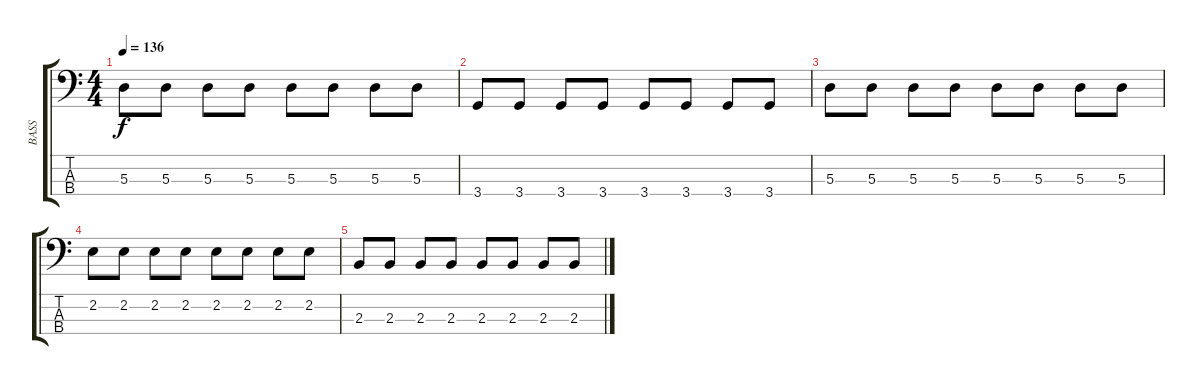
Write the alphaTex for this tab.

\track ("BASS" "BASS") {instrument electricbassfinger}
\staff {score tabs}
\tuning (G2 D2 A1 E1) {hide}
\ts (4 4)
\tempo 136
\clef f4
\ks c
5.3.8{dy f} 5.3.8 5.3.8 5.3.8 5.3.8 5.3.8 5.3.8 5.3.8 |
3.4.8 3.4.8 3.4.8 3.4.8 3.4.8 3.4.8 3.4.8 3.4.8 |
5.3.8 5.3.8 5.3.8 5.3.8 5.3.8 5.3.8 5.3.8 5.3.8 |
2.2.8 2.2.8 2.2.8 2.2.8 2.2.8 2.2.8 2.2.8 2.2.8 |
2.3.8 2.3.8 2.3.8 2.3.8 2.3.8 2.3.8 2.3.8 2.3.8
